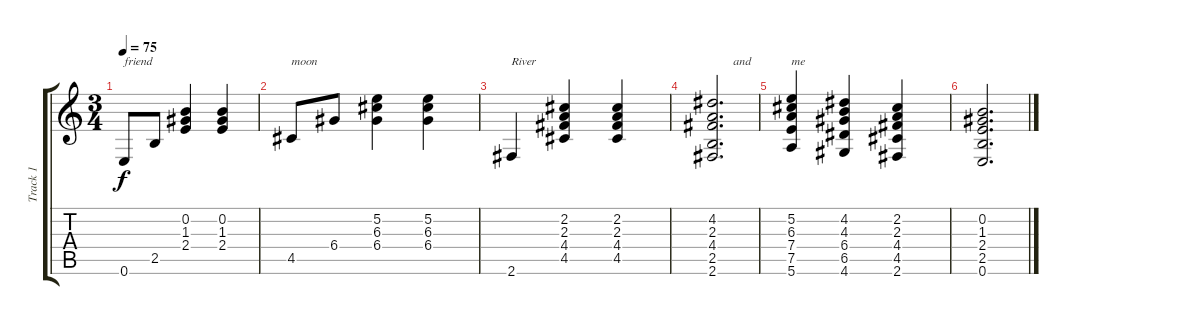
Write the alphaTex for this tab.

\track ("Track 1" "Track 1") {instrument acousticguitarnylon}
\staff {score tabs}
\tuning (E4 B3 G3 D3 A2 E2) {hide}
\ts (3 4)
\tempo 75
\clef g2
\ks c
0.6.8{txt "friend" dy f} 2.5.8 (0.2 1.3 2.4).4 (0.2 1.3 2.4).4 |
4.5.8{txt "moon"} 6.4.8 (5.2 6.3 6.4).4 (5.2 6.3 6.4).4 |
2.6.4{txt "River"} (2.2 2.3 4.4 4.5).4 (2.2 2.3 4.4 4.5).4 |
(4.2 2.3 4.4 2.5 2.6).2{d txt "       and"} |
(5.2 6.3 7.4 7.5 5.6).4{txt "me"} (4.2 4.3 6.4 6.5 4.6).4 (2.2 2.3 4.4 4.5 2.6).4 |
(0.2 1.3 2.4 2.5 0.6).2{d}
